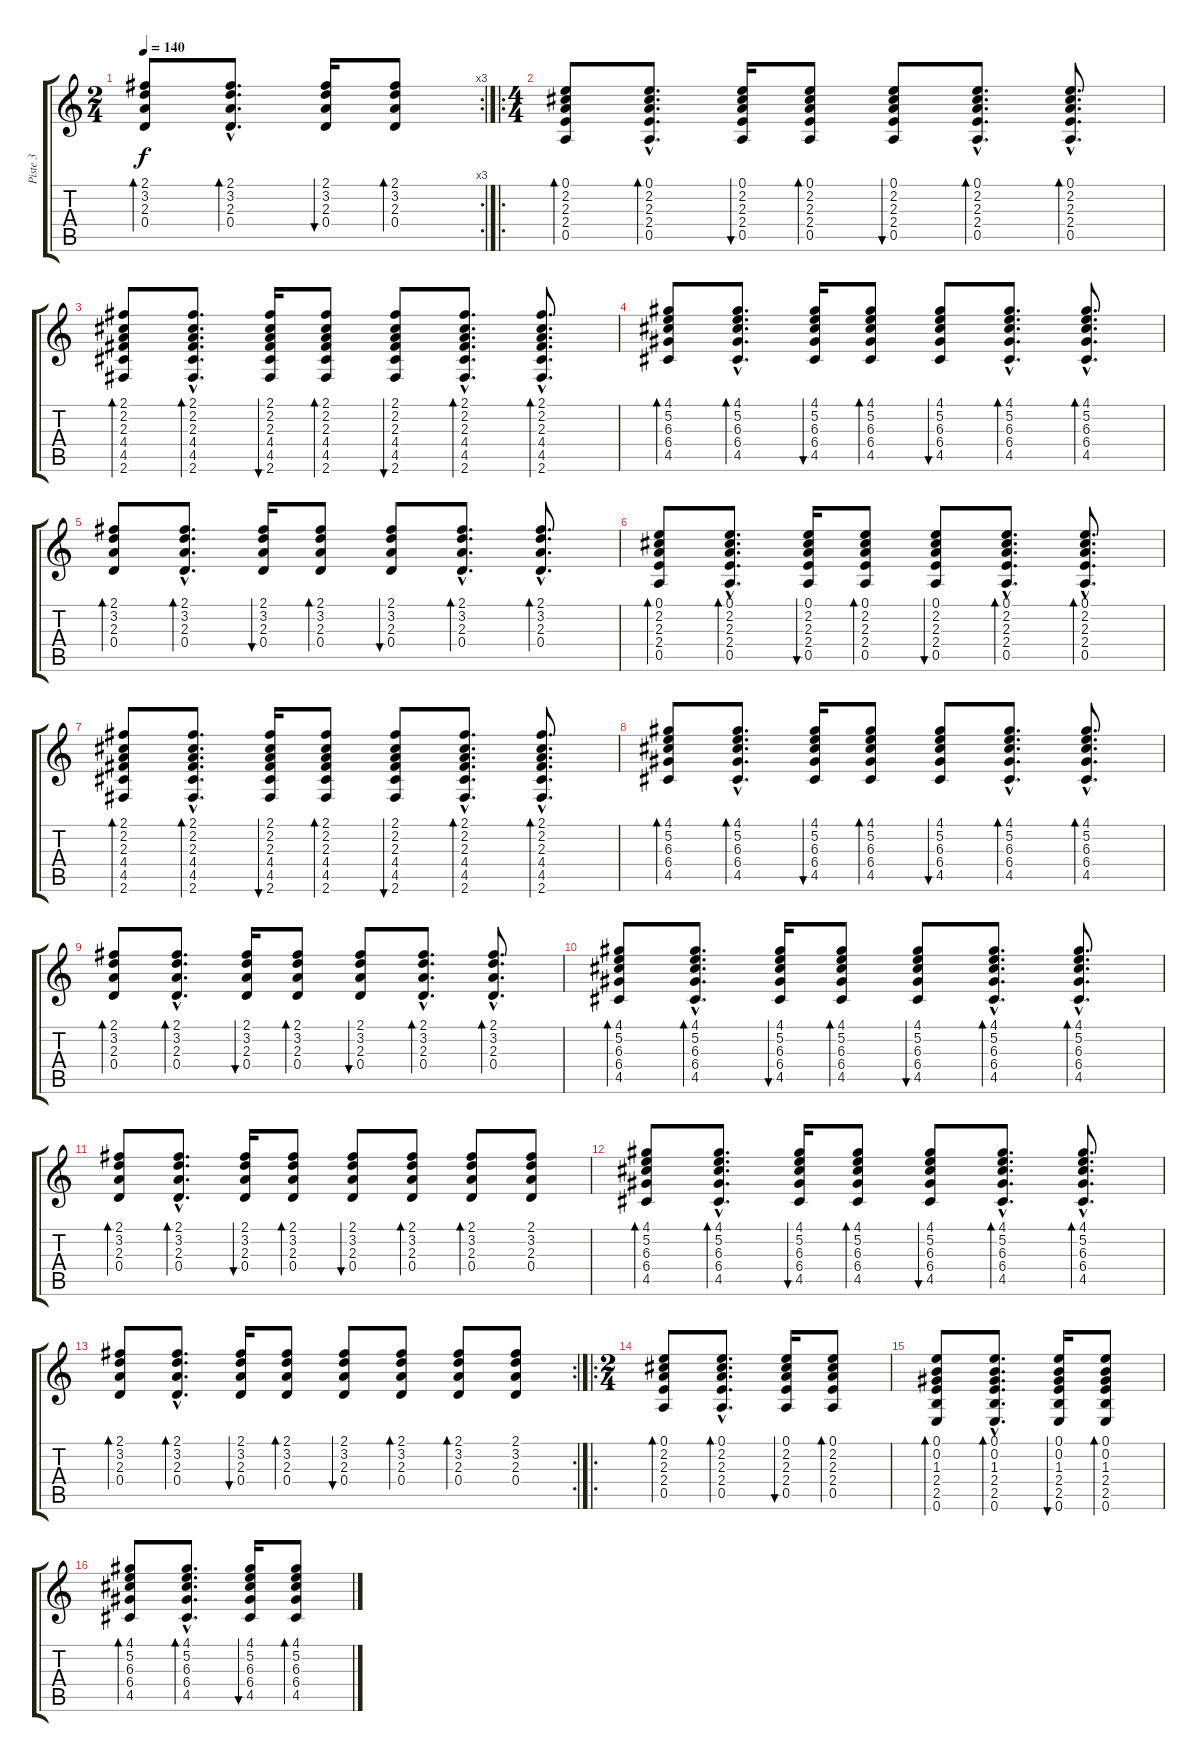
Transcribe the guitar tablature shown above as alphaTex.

\track ("Piste 3" "Piste 3") {instrument acousticguitarsteel}
\staff {score tabs}
\tuning (E4 B3 G3 D3 A2 E2) {hide}
\rc 3
\ts (2 4)
\tempo 140
\clef g2
\ks c
(2.1 3.2 2.3 0.4).8{bd 60 dy f} (2.1{hac} 3.2{hac} 2.3{hac} 0.4{hac}).8{d bd 60} (2.1 3.2 2.3 0.4).16{bu 60} (2.1 3.2 2.3 0.4).8{bd 60} |
\ro
\ts (4 4)
(0.1 2.2 2.3 2.4 0.5).8{bd 60} (0.1{hac} 2.2{hac} 2.3{hac} 2.4{hac} 0.5{hac}).8{d bd 60} (0.1 2.2 2.3 2.4 0.5).16{bu 60} (0.1 2.2 2.3 2.4 0.5).8{bd 60} (0.1 2.2 2.3 2.4 0.5).8{bu 60} (0.1{hac} 2.2{hac} 2.3{hac} 2.4{hac} 0.5{hac}).8{d bd 60} (0.1{hac} 2.2{hac} 2.3{hac} 2.4{hac} 0.5{hac}).8{d bd 60} |
(2.1 2.2 2.3 4.4 4.5 2.6).8{bd 60} (2.1{hac} 2.2{hac} 2.3{hac} 4.4{hac} 4.5{hac} 2.6{hac}).8{d bd 60} (2.1 2.2 2.3 4.4 4.5 2.6).16{bu 60} (2.1 2.2 2.3 4.4 4.5 2.6).8{bd 60} (2.1 2.2 2.3 4.4 4.5 2.6).8{bu 60} (2.1{hac} 2.2{hac} 2.3{hac} 4.4{hac} 4.5{hac} 2.6{hac}).8{d bd 60} (2.1{hac} 2.2{hac} 2.3{hac} 4.4{hac} 4.5{hac} 2.6{hac}).8{d bd 60} |
(4.1 5.2 6.3 6.4 4.5).8{bd 60} (4.1{hac} 5.2{hac} 6.3{hac} 6.4{hac} 4.5{hac}).8{d bd 60} (4.1 5.2 6.3 6.4 4.5).16{bu 60} (4.1 5.2 6.3 6.4 4.5).8{bd 60} (4.1 5.2 6.3 6.4 4.5).8{bu 60} (4.1{hac} 5.2{hac} 6.3{hac} 6.4{hac} 4.5{hac}).8{d bd 60} (4.1{hac} 5.2{hac} 6.3{hac} 6.4{hac} 4.5{hac}).8{d bd 60} |
(2.1 3.2 2.3 0.4).8{bd 60} (2.1{hac} 3.2{hac} 2.3{hac} 0.4{hac}).8{d bd 60} (2.1 3.2 2.3 0.4).16{bu 60} (2.1 3.2 2.3 0.4).8{bd 60} (2.1 3.2 2.3 0.4).8{bu 60} (2.1{hac} 3.2{hac} 2.3{hac} 0.4{hac}).8{d bd 60} (2.1{hac} 3.2{hac} 2.3{hac} 0.4{hac}).8{d bd 60} |
(0.1 2.2 2.3 2.4 0.5).8{bd 60} (0.1{hac} 2.2{hac} 2.3{hac} 2.4{hac} 0.5{hac}).8{d bd 60} (0.1 2.2 2.3 2.4 0.5).16{bu 60} (0.1 2.2 2.3 2.4 0.5).8{bd 60} (0.1 2.2 2.3 2.4 0.5).8{bu 60} (0.1{hac} 2.2{hac} 2.3{hac} 2.4{hac} 0.5{hac}).8{d bd 60} (0.1{hac} 2.2{hac} 2.3{hac} 2.4{hac} 0.5{hac}).8{d bd 60} |
(2.1 2.2 2.3 4.4 4.5 2.6).8{bd 60} (2.1{hac} 2.2{hac} 2.3{hac} 4.4{hac} 4.5{hac} 2.6{hac}).8{d bd 60} (2.1 2.2 2.3 4.4 4.5 2.6).16{bu 60} (2.1 2.2 2.3 4.4 4.5 2.6).8{bd 60} (2.1 2.2 2.3 4.4 4.5 2.6).8{bu 60} (2.1{hac} 2.2{hac} 2.3{hac} 4.4{hac} 4.5{hac} 2.6{hac}).8{d bd 60} (2.1{hac} 2.2{hac} 2.3{hac} 4.4{hac} 4.5{hac} 2.6{hac}).8{d bd 60} |
(4.1 5.2 6.3 6.4 4.5).8{bd 60} (4.1{hac} 5.2{hac} 6.3{hac} 6.4{hac} 4.5{hac}).8{d bd 60} (4.1 5.2 6.3 6.4 4.5).16{bu 60} (4.1 5.2 6.3 6.4 4.5).8{bd 60} (4.1 5.2 6.3 6.4 4.5).8{bu 60} (4.1{hac} 5.2{hac} 6.3{hac} 6.4{hac} 4.5{hac}).8{d bd 60} (4.1{hac} 5.2{hac} 6.3{hac} 6.4{hac} 4.5{hac}).8{d bd 60} |
(2.1 3.2 2.3 0.4).8{bd 60} (2.1{hac} 3.2{hac} 2.3{hac} 0.4{hac}).8{d bd 60} (2.1 3.2 2.3 0.4).16{bu 60} (2.1 3.2 2.3 0.4).8{bd 60} (2.1 3.2 2.3 0.4).8{bu 60} (2.1{hac} 3.2{hac} 2.3{hac} 0.4{hac}).8{d bd 60} (2.1{hac} 3.2{hac} 2.3{hac} 0.4{hac}).8{d bd 60} |
(4.1 5.2 6.3 6.4 4.5).8{bd 60} (4.1{hac} 5.2{hac} 6.3{hac} 6.4{hac} 4.5{hac}).8{d bd 60} (4.1 5.2 6.3 6.4 4.5).16{bu 60} (4.1 5.2 6.3 6.4 4.5).8{bd 60} (4.1 5.2 6.3 6.4 4.5).8{bu 60} (4.1{hac} 5.2{hac} 6.3{hac} 6.4{hac} 4.5{hac}).8{d bd 60} (4.1{hac} 5.2{hac} 6.3{hac} 6.4{hac} 4.5{hac}).8{d bd 60} |
(2.1 3.2 2.3 0.4).8{bd 60} (2.1{hac} 3.2{hac} 2.3{hac} 0.4{hac}).8{d bd 60} (2.1 3.2 2.3 0.4).16{bu 60} (2.1 3.2 2.3 0.4).8{bd 60} (2.1 3.2 2.3 0.4).8{bu 60} (2.1 3.2 2.3 0.4).8{bd 60} (2.1 3.2 2.3 0.4).8{bd 60} (2.1 3.2 2.3 0.4).8 |
(4.1 5.2 6.3 6.4 4.5).8{bd 60} (4.1{hac} 5.2{hac} 6.3{hac} 6.4{hac} 4.5{hac}).8{d bd 60} (4.1 5.2 6.3 6.4 4.5).16{bu 60} (4.1 5.2 6.3 6.4 4.5).8{bd 60} (4.1 5.2 6.3 6.4 4.5).8{bu 60} (4.1{hac} 5.2{hac} 6.3{hac} 6.4{hac} 4.5{hac}).8{d bd 60} (4.1{hac} 5.2{hac} 6.3{hac} 6.4{hac} 4.5{hac}).8{d bd 60} |
\rc 2
(2.1 3.2 2.3 0.4).8{bd 60} (2.1{hac} 3.2{hac} 2.3{hac} 0.4{hac}).8{d bd 60} (2.1 3.2 2.3 0.4).16{bu 60} (2.1 3.2 2.3 0.4).8{bd 60} (2.1 3.2 2.3 0.4).8{bu 60} (2.1 3.2 2.3 0.4).8{bd 60} (2.1 3.2 2.3 0.4).8{bd 60} (2.1 3.2 2.3 0.4).8 |
\ro
\ts (2 4)
(0.1 2.2 2.3 2.4 0.5).8{bd 60} (0.1{hac} 2.2{hac} 2.3{hac} 2.4{hac} 0.5{hac}).8{d bd 60} (0.1 2.2 2.3 2.4 0.5).16{bu 60} (0.1 2.2 2.3 2.4 0.5).8{bd 60} |
(0.1 0.2 1.3 2.4 2.5 0.6).8{bd 60} (0.1{hac} 0.2{hac} 1.3{hac} 2.4{hac} 2.5{hac} 0.6{hac}).8{d bd 60} (0.1 0.2 1.3 2.4 2.5 0.6).16{bu 60} (0.1 0.2 1.3 2.4 2.5 0.6).8{bd 60} |
(4.1 5.2 6.3 6.4 4.5).8{bd 60} (4.1{hac} 5.2{hac} 6.3{hac} 6.4{hac} 4.5{hac}).8{d bd 60} (4.1 5.2 6.3 6.4 4.5).16{bu 60} (4.1 5.2 6.3 6.4 4.5).8{bd 60}
